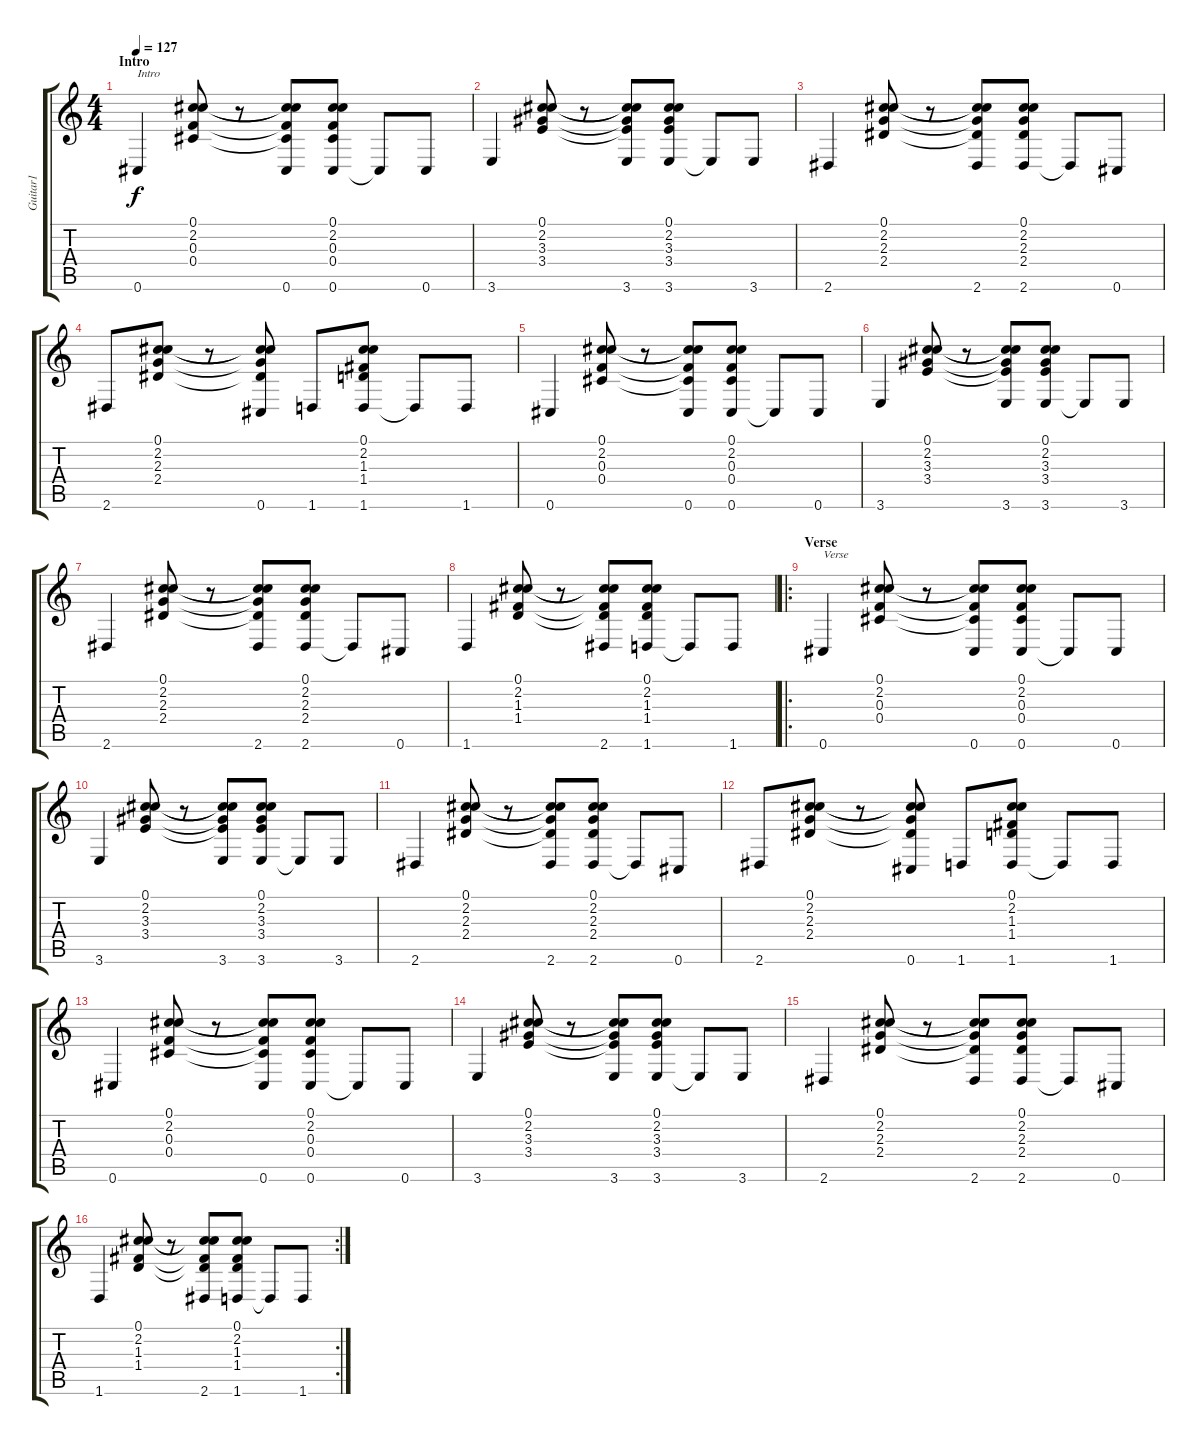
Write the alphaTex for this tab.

\track ("Guitar1" "Guitar1") {instrument acousticguitarsteel}
\staff {score tabs}
\tuning (Db4 B3 F3 Db3 A2 Db2) {hide}
\ts (4 4)
\section ("" "Intro")
\tempo 127
\clef g2
\ks c
0.6.4{txt "Intro" dy f instrument acousticguitarsteel} (0.1 2.2 0.3 0.4).8 r.8 (0.1{t} 2.2{t} 0.3{t} 0.4{t} 0.6).8 (0.1 2.2 0.3 0.4 0.6).8 0.6{t}.8 0.6.8 |
3.6.4 (0.1 2.2 3.3 3.4).8 r.8 (0.1{t} 2.2{t} 3.3{t} 3.4{t} 3.6).8 (0.1 2.2 3.3 3.4 3.6).8 3.6{t}.8 3.6.8 |
2.6.4 (0.1 2.2 2.3 2.4).8 r.8 (0.1{t} 2.2{t} 2.3{t} 2.4{t} 2.6).8 (0.1 2.2 2.3 2.4 2.6).8 2.6{t}.8 0.6.8 |
2.6.8 (0.1 2.2 2.3 2.4).8 r.8 (0.1{t} 2.2{t} 2.3{t} 2.4{t} 0.6).8 1.6.8 (0.1 2.2 1.3 1.4 1.6).8 1.6{t}.8 1.6.8 |
0.6.4 (0.1 2.2 0.3 0.4).8 r.8 (0.1{t} 2.2{t} 0.3{t} 0.4{t} 0.6).8 (0.1 2.2 0.3 0.4 0.6).8 0.6{t}.8 0.6.8 |
3.6.4 (0.1 2.2 3.3 3.4).8 r.8 (0.1{t} 2.2{t} 3.3{t} 3.4{t} 3.6).8 (0.1 2.2 3.3 3.4 3.6).8 3.6{t}.8 3.6.8 |
2.6.4 (0.1 2.2 2.3 2.4).8 r.8 (0.1{t} 2.2{t} 2.3{t} 2.4{t} 2.6).8 (0.1 2.2 2.3 2.4 2.6).8 2.6{t}.8 0.6.8 |
1.6.4 (0.1 2.2 1.3 1.4).8 r.8 (0.1{t} 2.2{t} 1.3{t} 1.4{t} 2.6).8 (0.1 2.2 1.3 1.4 1.6).8 1.6{t}.8 1.6.8 |
\ro
\section ("" "Verse")
0.6.4{txt "Verse"} (0.1 2.2 0.3 0.4).8 r.8 (0.1{t} 2.2{t} 0.3{t} 0.4{t} 0.6).8 (0.1 2.2 0.3 0.4 0.6).8 0.6{t}.8 0.6.8 |
3.6.4 (0.1 2.2 3.3 3.4).8 r.8 (0.1{t} 2.2{t} 3.3{t} 3.4{t} 3.6).8 (0.1 2.2 3.3 3.4 3.6).8 3.6{t}.8 3.6.8 |
2.6.4 (0.1 2.2 2.3 2.4).8 r.8 (0.1{t} 2.2{t} 2.3{t} 2.4{t} 2.6).8 (0.1 2.2 2.3 2.4 2.6).8 2.6{t}.8 0.6.8 |
2.6.8 (0.1 2.2 2.3 2.4).8 r.8 (0.1{t} 2.2{t} 2.3{t} 2.4{t} 0.6).8 1.6.8 (0.1 2.2 1.3 1.4 1.6).8 1.6{t}.8 1.6.8 |
0.6.4 (0.1 2.2 0.3 0.4).8 r.8 (0.1{t} 2.2{t} 0.3{t} 0.4{t} 0.6).8 (0.1 2.2 0.3 0.4 0.6).8 0.6{t}.8 0.6.8 |
3.6.4 (0.1 2.2 3.3 3.4).8 r.8 (0.1{t} 2.2{t} 3.3{t} 3.4{t} 3.6).8 (0.1 2.2 3.3 3.4 3.6).8 3.6{t}.8 3.6.8 |
2.6.4 (0.1 2.2 2.3 2.4).8 r.8 (0.1{t} 2.2{t} 2.3{t} 2.4{t} 2.6).8 (0.1 2.2 2.3 2.4 2.6).8 2.6{t}.8 0.6.8 |
\rc 2
1.6.4 (0.1 2.2 1.3 1.4).8 r.8 (0.1{t} 2.2{t} 1.3{t} 1.4{t} 2.6).8 (0.1 2.2 1.3 1.4 1.6).8 1.6{t}.8 1.6.8
